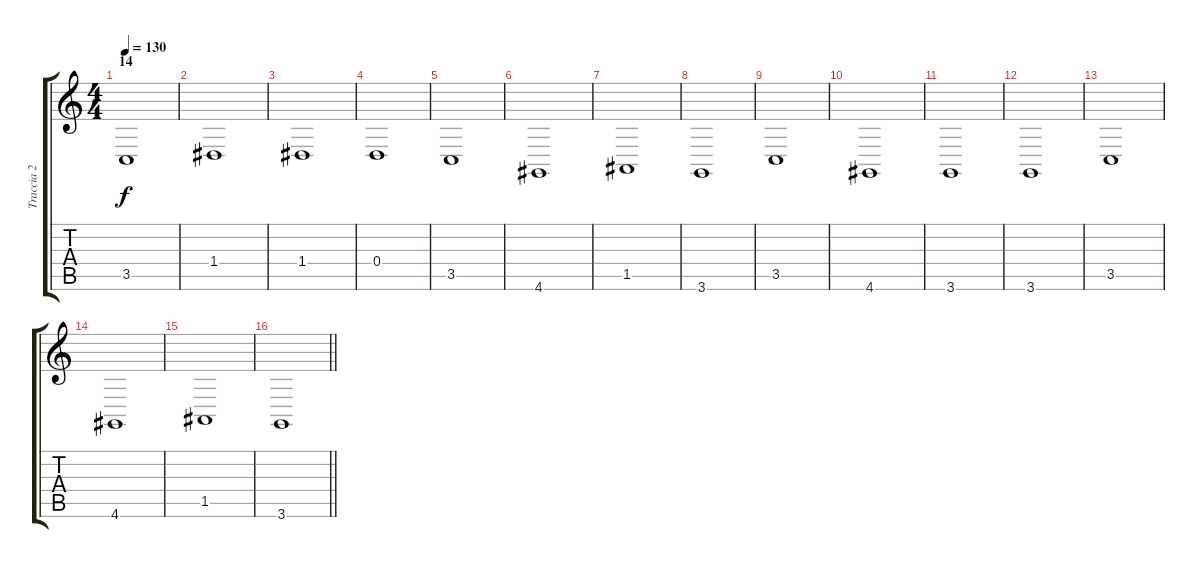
\track ("Traccia 2" "Traccia 2") {instrument stringensemble1}
\staff {score tabs}
\tuning (E4 B3 G3 D3 A2 E2) {hide}
\ts (4 4)
\section ("" "14")
\tempo 130
\clef g2
\ks c
3.5.1{dy f} |
1.4.1 |
1.4.1 |
0.4.1 |
3.5.1 |
4.6.1 |
1.5.1 |
3.6.1 |
3.5.1 |
4.6.1 |
3.6.1 |
3.6.1 |
3.5.1 |
4.6.1 |
1.5.1 |
\barLineRight lightlight
3.6.1
